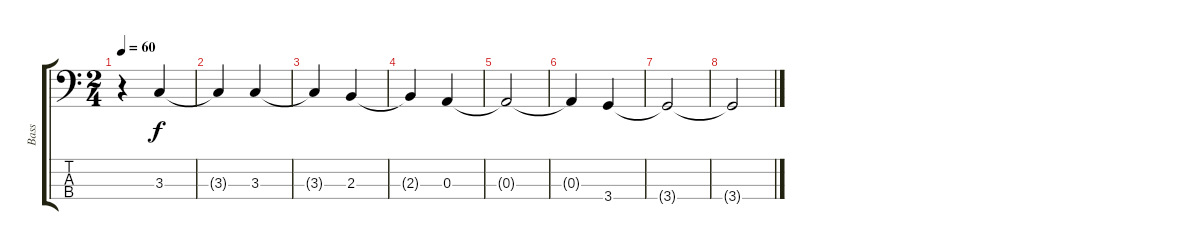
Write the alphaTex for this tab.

\track ("Bass" "Bass") {instrument electricbassfinger}
\staff {score tabs}
\tuning (G2 D2 A1 E1) {hide}
\ts (2 4)
\tempo 60
\clef f4
\ks c
r.4{dy f} 3.3.4 |
3.3{t}.4 3.3.4 |
3.3{t}.4 2.3.4 |
2.3{t}.4 0.3.4 |
0.3{t}.2 |
0.3{t}.4 3.4.4 |
3.4{t}.2 |
3.4{t}.2
